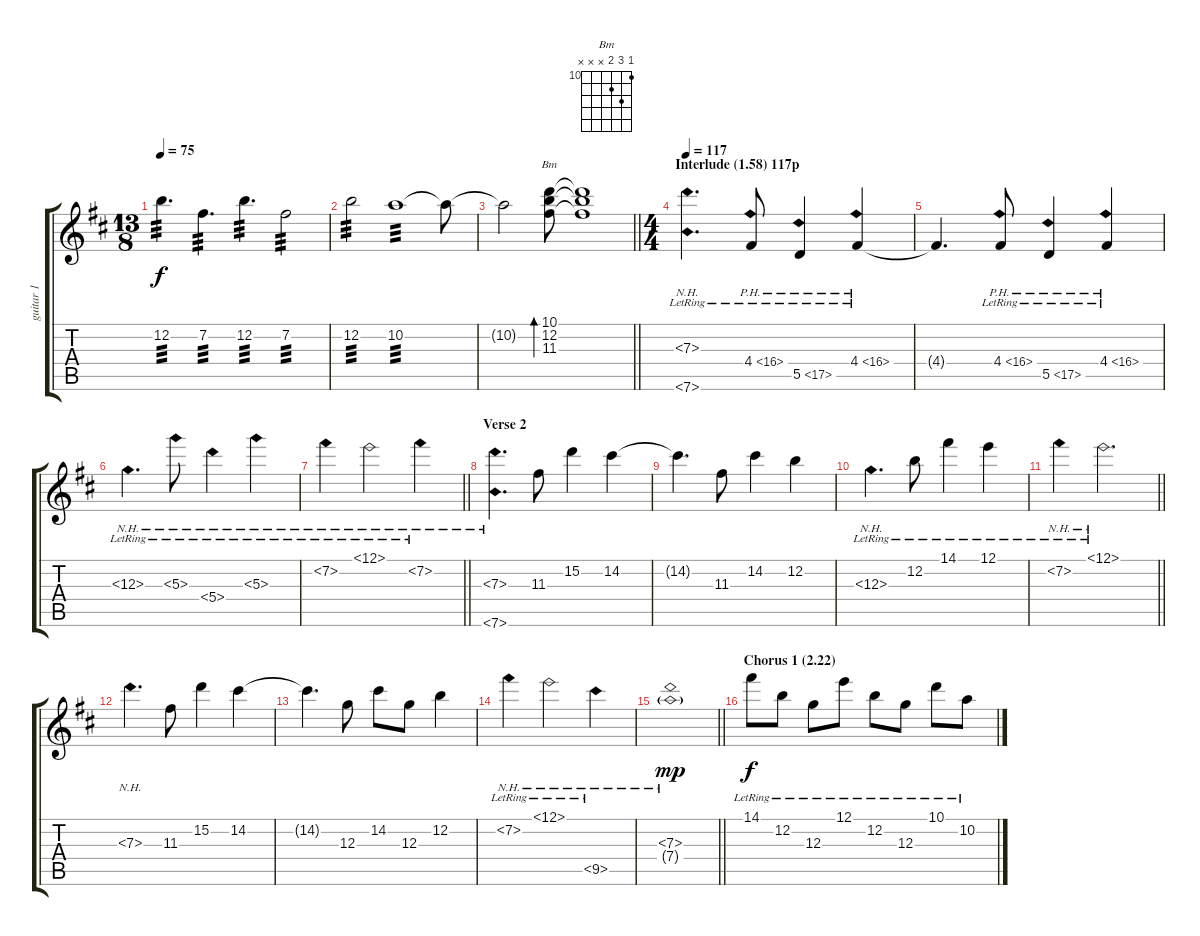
\track ("guitar 1" "guitar 1") {instrument electricguitarjazz}
\staff {score tabs}
\tuning (E4 B3 G3 D3 A2 E2) {hide}
\chord ("Bm" 10 12 11 x x x) {firstfret 10}
\ts (13 8)
\tempo 75
\clef g2
\ks d
12.2.4{d tp 3 dy f} 7.2.4{d tp 3} 12.2.4{d tp 3} 7.2.2{tp 3} |
12.2.2{tp 3} 10.2.1{tp 3} 10.2{t}.8 |
\barLineRight lightlight
10.2{t}.2 (10.1 12.2 11.3).8{bd 120 ch "Bm"} (10.1{t} 12.2{t} 11.3{t}).1 |
\ts (4 4)
\section ("" "Interlude (1.58) 117p")
\tempo 117
(7.3{nh lr} 7.6{nh lr}).4{d} 4.4{ph 12 lr}.8 5.5{ph 12 lr}.4 4.4{ph 12 lr}.4 |
4.4{t}.4{d} 4.4{ph 12 lr}.8 5.5{ph 12 lr}.4 4.4{ph 12 lr}.4 |
12.3{nh lr}.4{d} 5.3{nh lr}.8 5.4{nh lr}.4 5.3{nh lr}.4 |
\barLineRight lightlight
7.2{nh lr}.4 12.1{nh lr}.2 7.2{nh lr}.4 |
\section ("" "Verse 2")
(7.3{nh} 7.6{nh}).4{d} 11.3.8 15.2.4 14.2.4 |
14.2{t}.4{d} 11.3.8 14.2.4 12.2.4 |
12.3{nh lr}.4{d} 12.2{lr}.8 14.1{lr}.4 12.1{lr}.4 |
\barLineRight lightlight
7.2{nh lr}.4 12.1{nh lr}.2{d} |
7.3{nh}.4{d} 11.3.8 15.2.4 14.2.4 |
14.2{t}.4{d} 12.3.8 14.2.8 12.3.8 12.2.4 |
7.2{nh lr}.4 12.1{nh lr}.2 9.5{nh lr}.4 |
\barLineRight lightlight
(7.3{nh} 7.4{nh g}).1{dy mp} |
\section ("" "Chorus 1 (2.22)")
14.1{lr}.8{dy f} 12.2{lr}.8 12.3{lr}.8 12.1{lr}.8 12.2{lr}.8 12.3{lr}.8 10.1{lr}.8 10.2{lr}.8
